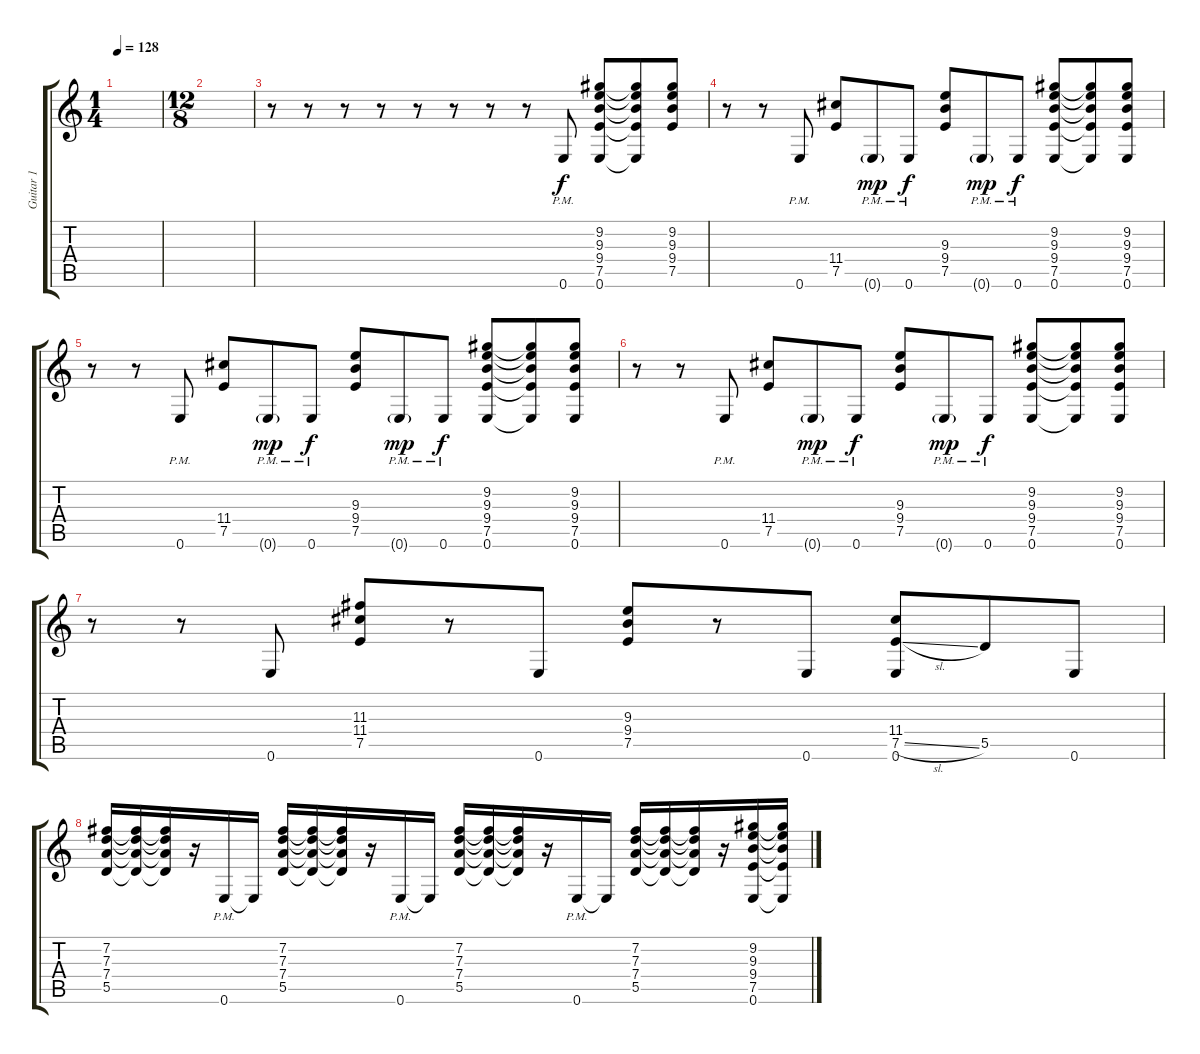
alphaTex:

\track ("Guitar 1" "Guitar 1") {instrument distortionguitar}
\staff {score tabs}
\tuning (E4 B3 G3 D3 A2 E2) {hide}
\ts (1 4)
\tempo 128
\clef g2
\ks c
|
\ts (12 8)
|
r.8 r.8 r.8 r.8 r.8 r.8 r.8 r.8 0.6{pm}.8 (9.2 9.3 9.4 7.5 0.6).8 (9.2{t} 9.3{t} 9.4{t} 7.5{t} 0.6{t}).8 (9.2 9.3 9.4 7.5).8 |
r.8 r.8 0.6{pm}.8 (11.4 7.5).8 0.6{g pm}.8{dy mp} 0.6{pm}.8{dy f} (9.3 9.4 7.5).8 0.6{g pm}.8{dy mp} 0.6{pm}.8{dy f} (9.2 9.3 9.4 7.5 0.6).8 (9.2{t} 9.3{t} 9.4{t} 7.5{t} 0.6{t}).8 (9.2 9.3 9.4 7.5 0.6).8 |
r.8 r.8 0.6{pm}.8 (11.4 7.5).8 0.6{g pm}.8{dy mp} 0.6{pm}.8{dy f} (9.3 9.4 7.5).8 0.6{g pm}.8{dy mp} 0.6{pm}.8{dy f} (9.2 9.3 9.4 7.5 0.6).8 (9.2{t} 9.3{t} 9.4{t} 7.5{t} 0.6{t}).8 (9.2 9.3 9.4 7.5 0.6).8 |
r.8 r.8 0.6{pm}.8 (11.4 7.5).8 0.6{g pm}.8{dy mp} 0.6{pm}.8{dy f} (9.3 9.4 7.5).8 0.6{g pm}.8{dy mp} 0.6{pm}.8{dy f} (9.2 9.3 9.4 7.5 0.6).8 (9.2{t} 9.3{t} 9.4{t} 7.5{t} 0.6{t}).8 (9.2 9.3 9.4 7.5 0.6).8 |
r.8 r.8 0.6.8 (11.3 11.4 7.5).8 r.8 0.6.8 (9.3 9.4 7.5).8 r.8 0.6.8 (11.4 7.5{sl} 0.6).8 5.5.8 0.6.8 |
(7.2 7.3 7.4 5.5).16 (7.2{t} 7.3{t} 7.4{t} 5.5{t}).16 (7.2{t} 7.3{t} 7.4{t} 5.5{t}).16 r.16 0.6{pm}.16 0.6{t}.16 (7.2 7.3 7.4 5.5).16 (7.2{t} 7.3{t} 7.4{t} 5.5{t}).16 (7.2{t} 7.3{t} 7.4{t} 5.5{t}).16 r.16 0.6{pm}.16 0.6{t}.16 (7.2 7.3 7.4 5.5).16 (7.2{t} 7.3{t} 7.4{t} 5.5{t}).16 (7.2{t} 7.3{t} 7.4{t} 5.5{t}).16 r.16 0.6{pm}.16 0.6{t}.16 (7.2 7.3 7.4 5.5).16 (7.2{t} 7.3{t} 7.4{t} 5.5{t}).16 (7.2{t} 7.3{t} 7.4{t} 5.5{t}).16 r.16 (9.2 9.3 9.4 7.5 0.6).16 (9.2{t} 9.3{t} 9.4{t} 7.5{t} 0.6{t}).16
